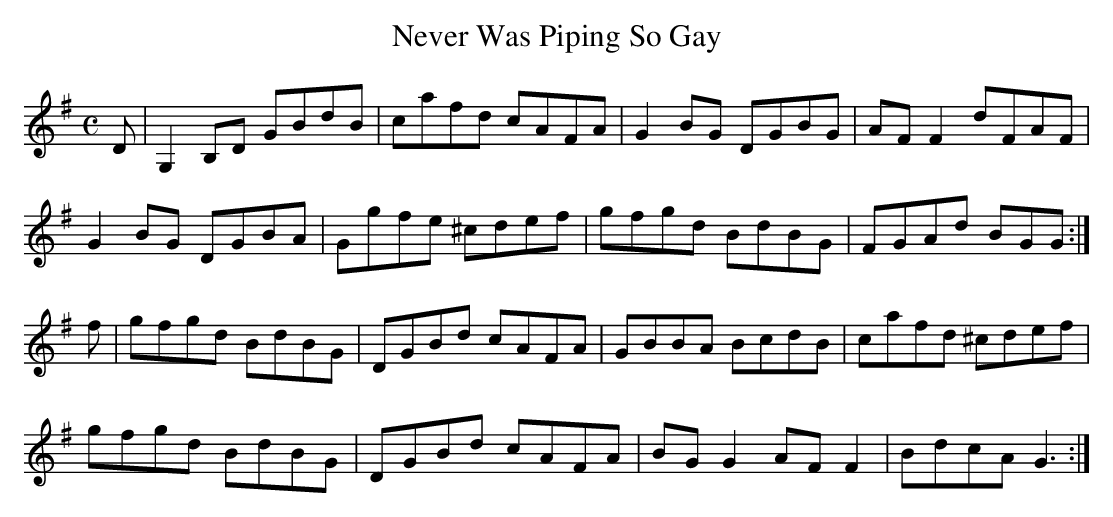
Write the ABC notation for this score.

X:1
T:Never Was Piping So Gay
M:C
L:1/8
K:G Major
D|G,2B,D GBdB|cafd cAFA|G2BG DGBG|AFF2 dFAF|!
G2BG DGBA|Ggfe ^cdef|gfgd BdBG|FGAd BGG:|!
f|gfgd BdBG|DGBd cAFA|GBBA BcdB|cafd ^cdef|!
gfgd BdBG|DGBd cAFA|BGG2 AFF2|BdcA G3:|!
